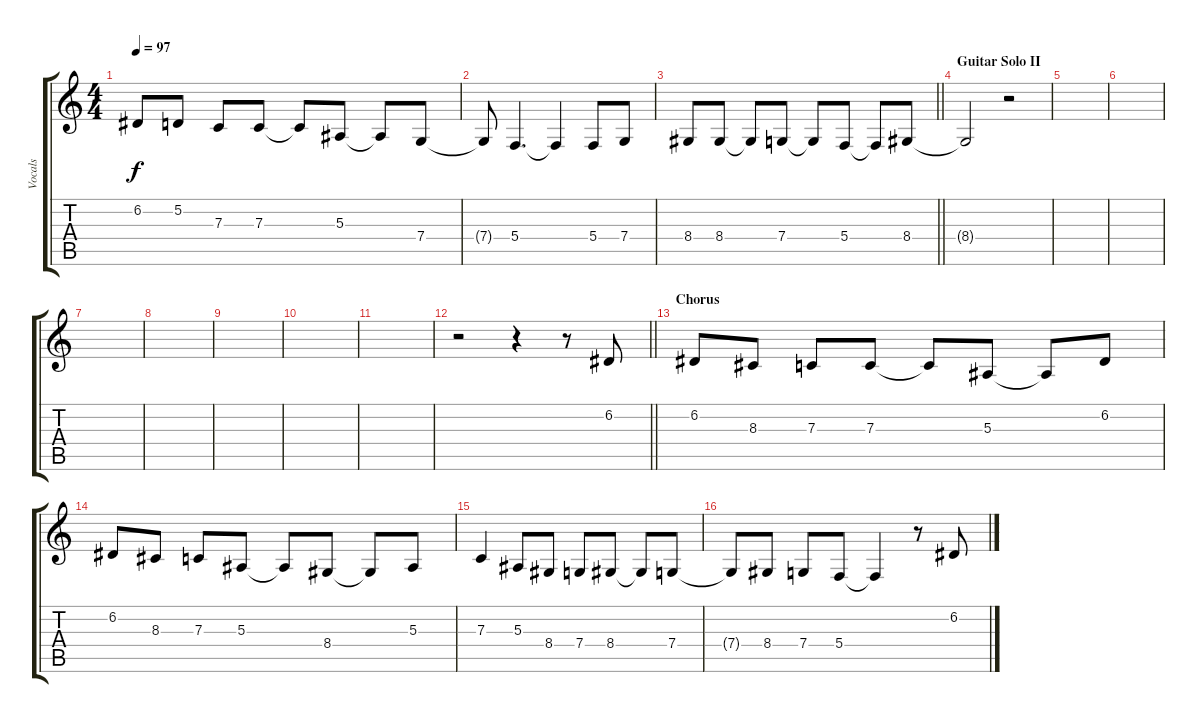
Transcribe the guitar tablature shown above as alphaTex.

\track ("Vocals" "Vocals") {instrument altosax}
\staff {score tabs}
\tuning (D4 A3 F3 C3 G2 D2) {hide}
\ts (4 4)
\tempo 97
\clef g2
\ks c
6.2.8{dy f} 5.2.8 7.3.8 7.3.8 7.3{t}.8 5.3.8 5.3{t}.8 7.4.8 |
7.4{t}.8 5.4.4{d} 5.4{t}.4 5.4.8 7.4.8 |
\barLineRight lightlight
8.4.8 8.4.8 8.4{t}.8 7.4.8 7.4{t}.8 5.4.8 5.4{t}.8 8.4.8 |
\section ("" "Guitar Solo II")
8.4{t}.2 r.2 |
|
|
|
|
|
|
|
\barLineRight lightlight
r.2 r.4 r.8 6.2.8 |
\section ("" "Chorus")
6.2.8 8.3.8 7.3.8 7.3.8 7.3{t}.8 5.3.8 5.3{t}.8 6.2.8 |
6.2.8 8.3.8 7.3.8 5.3.8 5.3{t}.8 8.4.8 8.4{t}.8 5.3.8 |
7.3.4 5.3.8 8.4.8 7.4.8 8.4.8 8.4{t}.8 7.4.8 |
7.4{t}.8 8.4.8 7.4.8 5.4.8 5.4{t}.4 r.8 6.2.8
